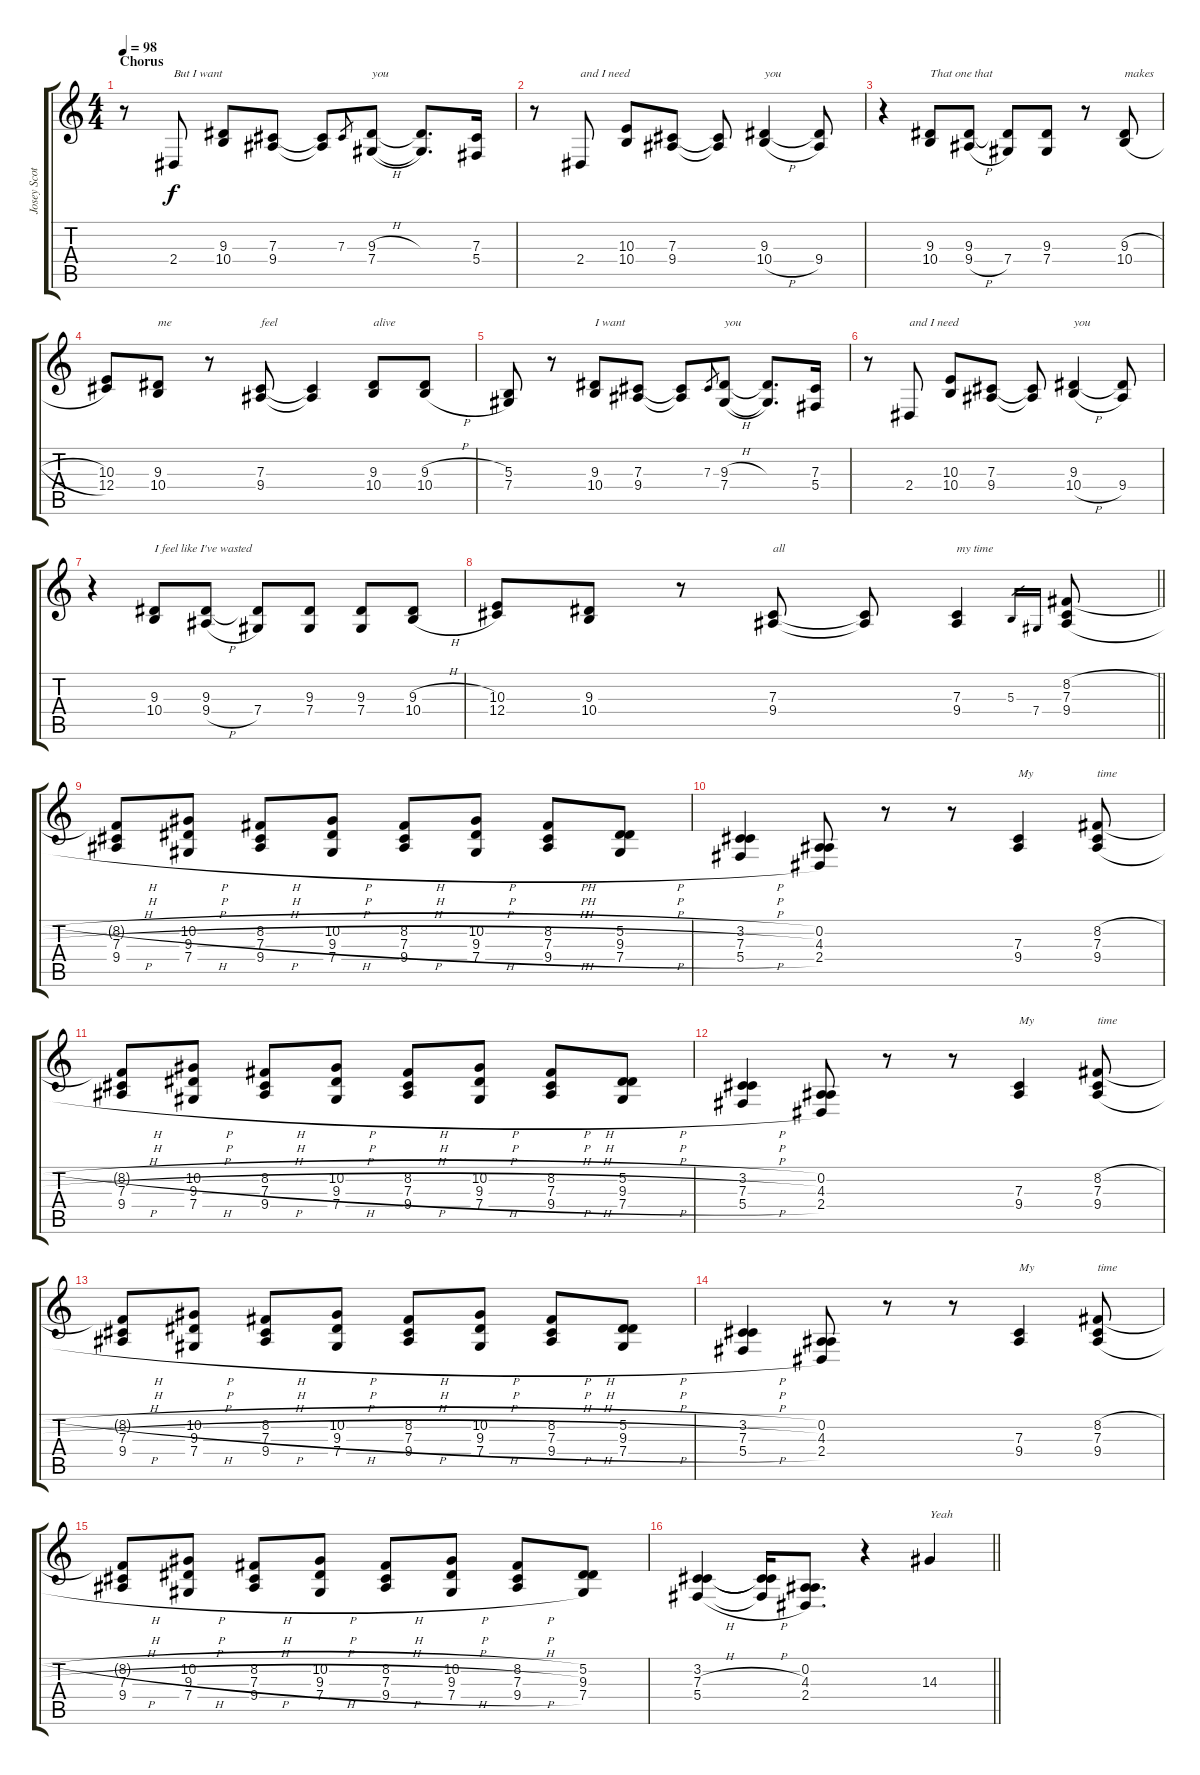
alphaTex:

\track ("Josey Scott (Lead Vocals)" "Josey Scot") {instrument tenorsax}
\staff {score tabs}
\tuning (Eb4 Bb3 Gb3 Db3 Ab2 Db2) {hide}
\ts (4 4)
\section ("" "Chorus")
\tempo 98
\clef g2
\ks c
r.8{dy f} 2.4.8{txt "But I want"} (9.3 10.4).8 (7.3 9.4).8 (7.3{t} 9.4{t}).8 7.3.8{gr} (9.3{h} 7.4{h}).8{txt "you"} (9.3{t} 7.4{t}).8{d} (7.3 5.4).16 |
r.8 2.4.8{txt "and I need" beam Up} (10.3 10.4).8{beam Up} (7.3 9.4).8 (7.3{t} 9.4{t}).8 (9.3 10.4{h}).4{txt "you"} (9.3{t} 9.4).8 |
r.4 (9.3 10.4).8{txt "That one that"} (9.3 9.4{h}).8 (9.3{t} 7.4).8 (9.3 7.4).8 r.8 (9.3{h} 10.4{h}).8{txt "makes"} |
(10.3 12.4).8 (9.3 10.4).8{txt "me"} r.8 (7.3 9.4).8{txt "feel"} (7.3{t} 9.4{t}).4 (9.3 10.4).8{txt "alive"} (9.3{h} 10.4{h}).8 |
(5.3 7.4).8 r.8 (9.3 10.4).8{txt "I want"} (7.3 9.4).8 (7.3{t} 9.4{t}).8 7.3.8{gr} (9.3{h} 7.4{h}).8{txt "you"} (9.3{t} 7.4{t}).8{d} (7.3 5.4).16 |
r.8 2.4.8{txt "and I need" beam Up} (10.3 10.4).8{beam Up} (7.3 9.4).8 (7.3{t} 9.4{t}).8 (9.3 10.4{h}).4{txt "you"} (9.3{t} 9.4).8 |
r.4 (9.3 10.4).8{txt "I feel like I've wasted"} (9.3 9.4{h}).8 (9.3{t} 7.4).8 (9.3 7.4).8 (9.3 7.4).8 (9.3{h} 10.4{h}).8 |
\barLineRight lightlight
(10.3 12.4).8 (9.3 10.4).8 r.8 (7.3 9.4).8{txt "all"} (7.3{t} 9.4{t}).8 (7.3 9.4).4{txt "my time"} 5.3.16{gr} 7.4.16{gr} (8.2{h} 7.3{h} 9.4{h}).8 |
(8.2{h t} 7.3{h} 9.4{h}).8 (10.2{h} 9.3{h} 7.4{h}).8 (8.2{h} 7.3{h} 9.4{h}).8 (10.2{h} 9.3{h} 7.4{h}).8 (8.2{h} 7.3{h} 9.4{h}).8 (10.2{h} 9.3{h} 7.4{h}).8 (8.2{h} 7.3{h} 9.4{h}).8 (5.2{h} 9.3{h} 7.4{h}).8 |
(3.2{h} 7.3{h} 5.4{h}).4 (0.2 4.3 2.4).8 r.8 r.8 (7.3 9.4).4{txt "My"} (8.2{h} 7.3{h} 9.4{h}).8{txt "time"} |
(8.2{h t} 7.3{h} 9.4{h}).8 (10.2{h} 9.3{h} 7.4{h}).8 (8.2{h} 7.3{h} 9.4{h}).8 (10.2{h} 9.3{h} 7.4{h}).8 (8.2{h} 7.3{h} 9.4{h}).8 (10.2{h} 9.3{h} 7.4{h}).8 (8.2{h} 7.3{h} 9.4{h}).8 (5.2{h} 9.3{h} 7.4{h}).8 |
(3.2{h} 7.3{h} 5.4{h}).4 (0.2 4.3 2.4).8 r.8 r.8 (7.3 9.4).4{txt "My"} (8.2{h} 7.3{h} 9.4{h}).8{txt "time"} |
(8.2{h t} 7.3{h} 9.4{h}).8 (10.2{h} 9.3{h} 7.4{h}).8 (8.2{h} 7.3{h} 9.4{h}).8 (10.2{h} 9.3{h} 7.4{h}).8 (8.2{h} 7.3{h} 9.4{h}).8 (10.2{h} 9.3{h} 7.4{h}).8 (8.2{h} 7.3{h} 9.4{h}).8 (5.2{h} 9.3{h} 7.4{h}).8 |
(3.2{h} 7.3{h} 5.4{h}).4 (0.2 4.3 2.4).8 r.8 r.8 (7.3 9.4).4{txt "My"} (8.2{h} 7.3{h} 9.4{h}).8{txt "time"} |
(8.2{h t} 7.3{h} 9.4{h}).8 (10.2{h} 9.3{h} 7.4{h}).8 (8.2{h} 7.3{h} 9.4{h}).8 (10.2{h} 9.3{h} 7.4{h}).8 (8.2{h} 7.3{h} 9.4{h}).8 (10.2{h} 9.3{h} 7.4{h}).8 (8.2{h} 7.3{h} 9.4{h}).8 (5.2 9.3 7.4).8 |
\barLineRight lightlight
(3.2{h} 7.3{h} 5.4{h}).4 (3.2{h t} 7.3{h t} 5.4{h t}).16 (0.2 4.3 2.4).8{d} r.4 14.3.4{txt "Yeah"}
